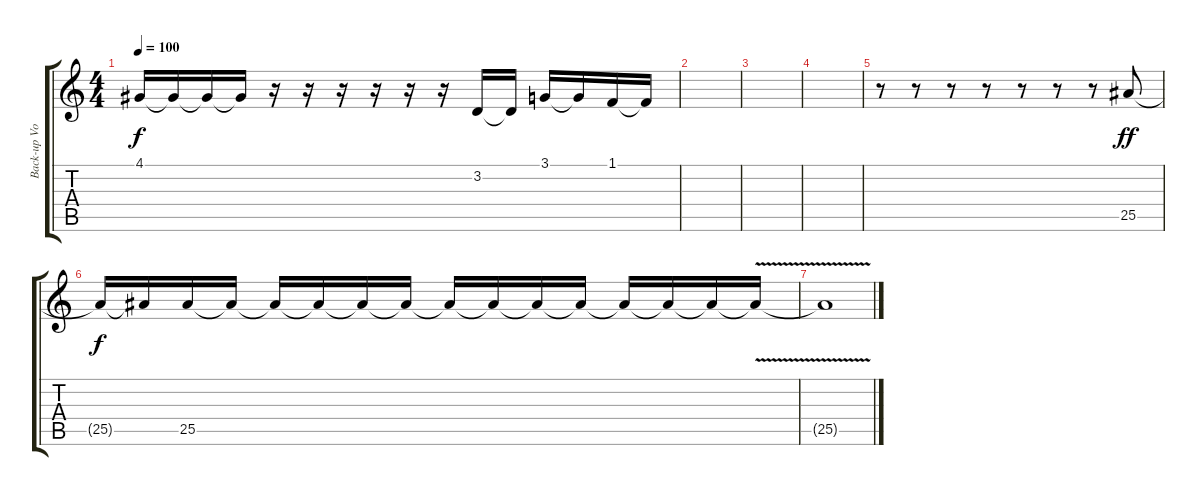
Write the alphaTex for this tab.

\track ("Back-up Vocals" "Back-up Vo") {instrument trumpet}
\staff {score tabs}
\tuning (E4 B3 G3 D3 A2 E2) {hide}
\ts (4 4)
\tempo 100
\clef g2
\ks c
4.1{t}.16{dy f} 4.1{t}.16 4.1{t}.16 4.1{t}.16 r.16 r.16 r.16 r.16 r.16 r.16 3.2.16 3.2{t}.16 3.1.16 3.1{t}.16 1.1.16 1.1{t}.16 |
|
|
|
r.8 r.8 r.8 r.8 r.8 r.8 r.8 25.5.8{dy ff} |
25.5{t}.16{dy f} 25.5{t}.16 25.5.16 25.5{t}.16 25.5{t}.16 25.5{t}.16 25.5{t}.16 25.5{t}.16 25.5{t}.16 25.5{t}.16 25.5{t}.16 25.5{t}.16 25.5{t}.16 25.5{t}.16 25.5{t}.16 25.5{v t}.16{volume 0} |
25.5{t}.1
